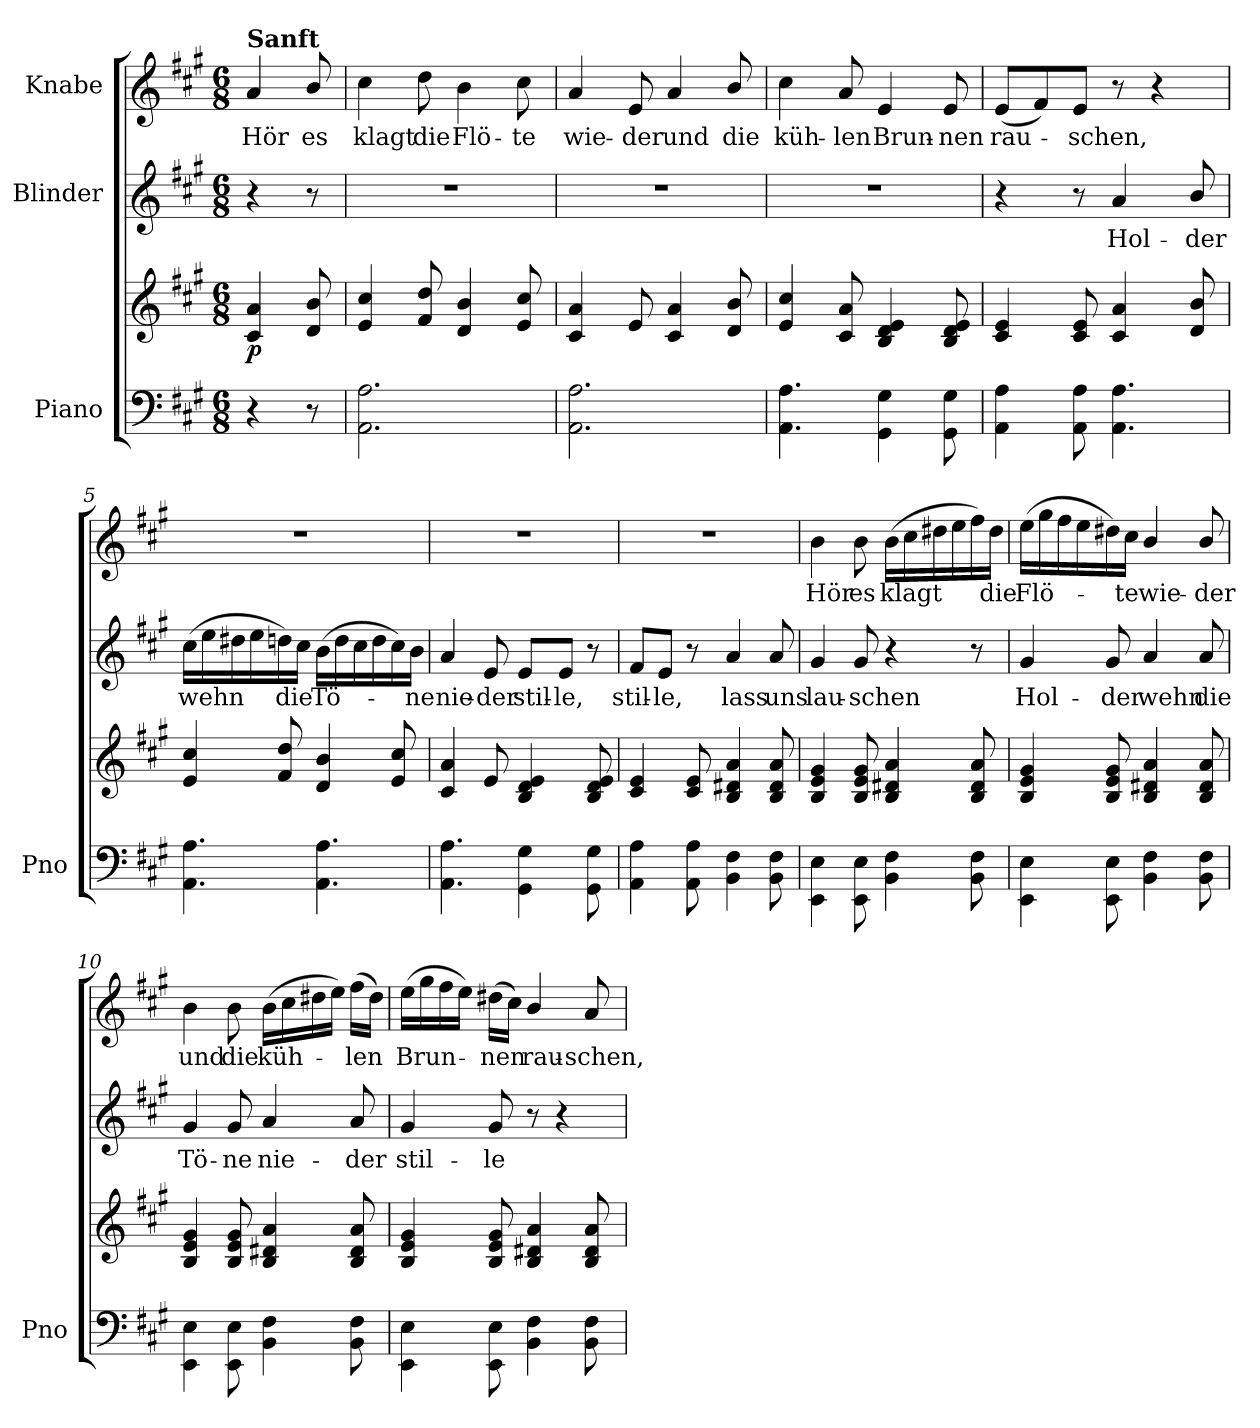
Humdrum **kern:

**kern	**kern	**dynam	**kern	**text	**kern	**text
*part3	*part3	*part3	*part2	*part2	*part1	*part1
*staff4	*staff3	*staff3/4	*staff2	*staff2	*staff1	*staff1
*I"Piano	*	*	*I"Blinder	*	*I"Knabe	*
*I'Pno	*	*	*	*	*	*
*clefF4	*clefG2	*	*clefG2	*	*clefG2	*
*k[f#c#g#]	*k[f#c#g#]	*	*k[f#c#g#]	*	*k[f#c#g#]	*
*M6/8	*M6/8	*	*M6/8	*	*M6/8	*
=	=	=	=	=	=	=
!	!	!	!	!	!LO:TX:a:B:t=Sanft	!
!	!	!LO:DY:b	!	!	!	!LO:LY:b
4r	4c#/ 4a/	p	4r	.	4a/	Hör
!	!	!	!	!	!	!LO:LY:b
8r	8d/ 8b/	.	8r	.	8b/	es
=1	=1	=1	=1	=1	=1	=1
!	!	!	!	!	!	!LO:LY:b
2.AA\ 2.A\	4e/ 4cc#/	.	2.r	.	4cc#\	klagt
!	!	!	!	!	!	!LO:LY:b
.	8f#/ 8dd/	.	.	.	8dd\	die
!	!	!	!	!	!	!LO:LY:b
.	4d/ 4b/	.	.	.	4b\	Flö-
!	!	!	!	!	!	!LO:LY:b
.	8e/ 8cc#/	.	.	.	8cc#\	-te
=2	=2	=2	=2	=2	=2	=2
!	!	!	!	!	!	!LO:LY:b
2.AA\ 2.A\	4c#/ 4a/	.	2.r	.	4a/	wie-
!	!	!	!	!	!	!LO:LY:b
.	8e/	.	.	.	8e/	-der
!	!	!	!	!	!	!LO:LY:b
.	4c#/ 4a/	.	.	.	4a/	und
!	!	!	!	!	!	!LO:LY:b
.	8d/ 8b/	.	.	.	8b/	die
=3	=3	=3	=3	=3	=3	=3
!	!	!	!	!	!	!LO:LY:b
4.AA\ 4.A\	4e/ 4cc#/	.	2.r	.	4cc#\	küh-
!	!	!	!	!	!	!LO:LY:b
.	8c#/ 8a/	.	.	.	8a/	-len
!	!	!	!	!	!	!LO:LY:b
4GG#\ 4G#\	4B/ 4d/ 4e/	.	.	.	4e/	Brun-
!	!	!	!	!	!	!LO:LY:b
8GG#\ 8G#\	8B/ 8d/ 8e/	.	.	.	8e/	-nen
=4	=4	=4	=4	=4	=4	=4
!	!	!	!	!	!	!LO:LY:b
4AA\ 4A\	4c#/ 4e/	.	4r	.	(<8e/L	rau-
.	.	.	.	.	8f#/)	.
!	!	!	!	!	!	!LO:LY:b
8AA\ 8A\	8c#/ 8e/	.	8r	.	8e/J	-schen,
!	!	!	!	!LO:LY:b	!	!
4.AA\ 4.A\	4c#/ 4a/	.	4a/	Hol-	8r	.
.	.	.	.	.	4r	.
!	!	!	!	!LO:LY:b	!	!
.	8d/ 8b/	.	8b/	-der	.	.
!!LO:LB:g=z
=5	=5	=5	=5	=5	=5	=5
!	!	!	!	!LO:LY:b	!	!
4.AA\ 4.A\	4e/ 4cc#/	.	(>16cc#\LL	wehn	2.r	.
.	.	.	16ee\	.	.	.
.	.	.	16dd#X\	.	.	.
.	.	.	16ee\	.	.	.
.	8f#/ 8dd/	.	16ddn\)	.	.	.
!	!	!	!	!LO:LY:b	!	!
.	.	.	16cc#\JJ	die	.	.
!	!	!	!	!LO:LY:b	!	!
4.AA\ 4.A\	4d/ 4b/	.	(>16b\LL	Tö-	.	.
.	.	.	16dd\	.	.	.
.	.	.	16cc#\	.	.	.
.	.	.	16dd\	.	.	.
.	8e/ 8cc#/	.	16cc#\)	.	.	.
!	!	!	!	!LO:LY:b	!	!
.	.	.	16b\JJ	-ne	.	.
=6	=6	=6	=6	=6	=6	=6
!	!	!	!	!LO:LY:b	!	!
4.AA\ 4.A\	4c#/ 4a/	.	4a/	nie-	2.r	.
!	!	!	!	!LO:LY:b	!	!
.	8e/	.	8e/	-der	.	.
!	!	!	!	!LO:LY:b	!	!
4GG#\ 4G#\	4B/ 4d/ 4e/	.	8e/L	stil-	.	.
!	!	!	!	!LO:LY:b	!	!
.	.	.	8e/J	-le,	.	.
8GG#\ 8G#\	8B/ 8d/ 8e/	.	8r	.	.	.
=7	=7	=7	=7	=7	=7	=7
!	!	!	!	!LO:LY:b	!	!
4AA\ 4A\	4c#/ 4e/	.	8f#/L	stil-	2.r	.
!	!	!	!	!LO:LY:b	!	!
.	.	.	8e/J	-le,	.	.
8AA\ 8A\	8c#/ 8e/	.	8r	.	.	.
!	!	!	!	!LO:LY:b	!	!
4BB\ 4F#\	4B/ 4d#X/ 4a/	.	4a/	lass	.	.
!	!	!	!	!LO:LY:b	!	!
8BB\ 8F#\	8B/ 8d#/ 8a/	.	8a/	uns	.	.
=8	=8	=8	=8	=8	=8	=8
!	!	!	!	!LO:LY:b	!	!LO:LY:b
4EE\ 4E\	4B/ 4e/ 4g#/	.	4g#/	lau-	4b\	Hör
!	!	!	!	!LO:LY:b	!	!LO:LY:b
8EE\ 8E\	8B/ 8e/ 8g#/	.	8g#/	-schen	8b\	es
!	!	!	!	!	!	!LO:LY:b
4BB\ 4F#\	4B/ 4d#X/ 4a/	.	4r	.	(>16b\LL	klagt
.	.	.	.	.	16cc#\	.
.	.	.	.	.	16dd#X\	.
.	.	.	.	.	16ee\	.
8BB\ 8F#\	8B/ 8d#/ 8a/	.	8r	.	16ff#\)	.
!	!	!	!	!	!	!LO:LY:b
.	.	.	.	.	16dd#\JJ	die
!!LO:PB:g=z
=9	=9	=9	=9	=9	=9	=9
!	!	!	!	!LO:LY:b	!	!LO:LY:b
4EE\ 4E\	4B/ 4e/ 4g#/	.	4g#/	Hol-	(>16ee\LL	Flö-
.	.	.	.	.	16gg#\	.
.	.	.	.	.	16ff#\	.
.	.	.	.	.	16ee\	.
!	!	!	!	!LO:LY:b	!	!
8EE\ 8E\	8B/ 8e/ 8g#/	.	8g#/	-der	16dd#X\)	.
!	!	!	!	!	!	!LO:LY:b
.	.	.	.	.	16cc#\JJ	-te
!	!	!	!	!LO:LY:b	!	!LO:LY:b
4BB\ 4F#\	4B/ 4d#X/ 4a/	.	4a/	wehn	4b/	wie-
!	!	!	!	!LO:LY:b	!	!LO:LY:b
8BB\ 8F#\	8B/ 8d#/ 8a/	.	8a/	die	8b/	-der
=10	=10	=10	=10	=10	=10	=10
!	!	!	!	!LO:LY:b	!	!LO:LY:b
4EE\ 4E\	4B/ 4e/ 4g#/	.	4g#/	Tö-	4b\	und
!	!	!	!	!LO:LY:b	!	!LO:LY:b
8EE\ 8E\	8B/ 8e/ 8g#/	.	8g#/	-ne	8b\	die
!	!	!	!	!LO:LY:b	!	!LO:LY:b
4BB\ 4F#\	4B/ 4d#X/ 4a/	.	4a/	nie-	(>16b\LL	küh-
.	.	.	.	.	16cc#\	.
.	.	.	.	.	16dd#X\	.
.	.	.	.	.	16ee\JJ)	.
!	!	!	!	!LO:LY:b	!	!LO:LY:b
8BB\ 8F#\	8B/ 8d#/ 8a/	.	8a/	-der	(>16ff#\LL	-len
.	.	.	.	.	16dd#\JJ)	.
=11	=11	=11	=11	=11	=11	=11
!	!	!	!	!LO:LY:b	!	!LO:LY:b
4EE\ 4E\	4B/ 4e/ 4g#/	.	4g#/	stil-	(>16ee\LL	Brun-
.	.	.	.	.	16gg#\	.
.	.	.	.	.	16ff#\	.
.	.	.	.	.	16ee\JJ)	.
!	!	!	!	!LO:LY:b	!	!LO:LY:b
8EE\ 8E\	8B/ 8e/ 8g#/	.	8g#/	-le	(>16dd#X\LL	-nen
.	.	.	.	.	16cc#\JJ)	.
!	!	!	!	!	!	!LO:LY:b
4BB\ 4F#\	4B/ 4d#X/ 4a/	.	8r	.	4b/	rau-
.	.	.	4r	.	.	.
!	!	!	!	!	!	!LO:LY:b
8BB\ 8F#\	8B/ 8d#/ 8a/	.	.	.	8a/	-schen,
=	=	=	=	=	=	=
*-	*-	*-	*-	*-	*-	*-
